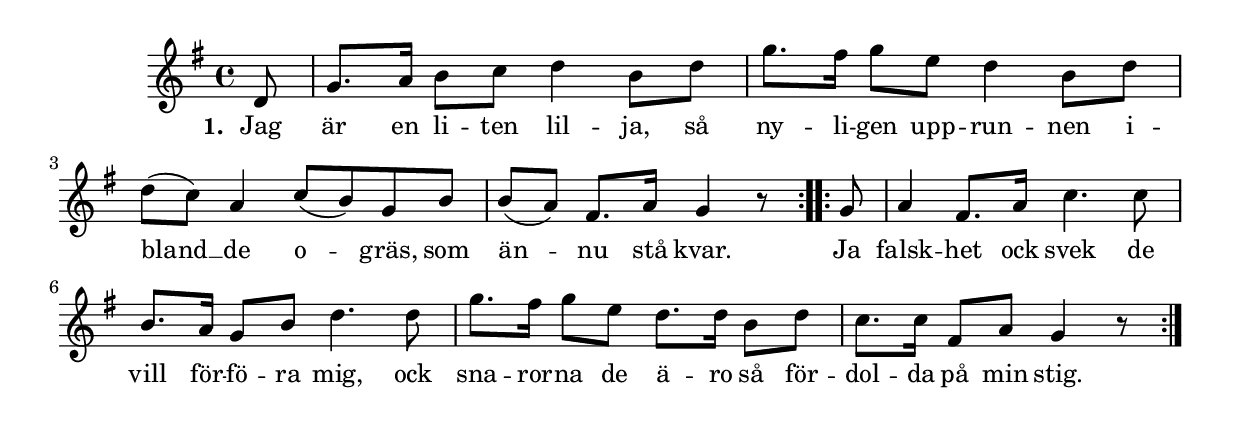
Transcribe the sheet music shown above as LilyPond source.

{
\time 4/4
\key g \major

\repeat volta 2 { 
\partial 8
 d'8  | 
 g'8. a'16 b'8 c'' d''4 b'8 d''  | 
 g''8. fis''16 g''8 e'' d''4 b'8 d''  | 
 d''-( c''-) a'4 c''8-( b'-) g' b'  | 
 b'-( a'-) fis'8. a'16 g'4 r8
 } %( endrepeat )% 
\repeat volta 2 { 
 g'  | 
 a'4 fis'8. a'16 c''4. c''8  | 
 b'8. a'16 g'8 b' d''4. d''8  | 
 g''8. fis''16 g''8 e'' d''8. d''16 b'8 d''  | 
 c''8. c''16 fis'8 a' g'4 r8
 } %( endrepeat )% 
 }
 \addlyrics {
     \set stanza = #"1. "
     Jag är en li -- ten lil -- ja, så ny -- li -- gen upp -- run -- nen i -- 
     bland __ de o --  -- gräs, som än --  -- nu stå kvar. Ja falsk -- het ock svek de
     vill för -- fö -- ra mig, ock sna -- ror -- na de ä -- ro så för -- 
     dol -- da på min stig.
}
